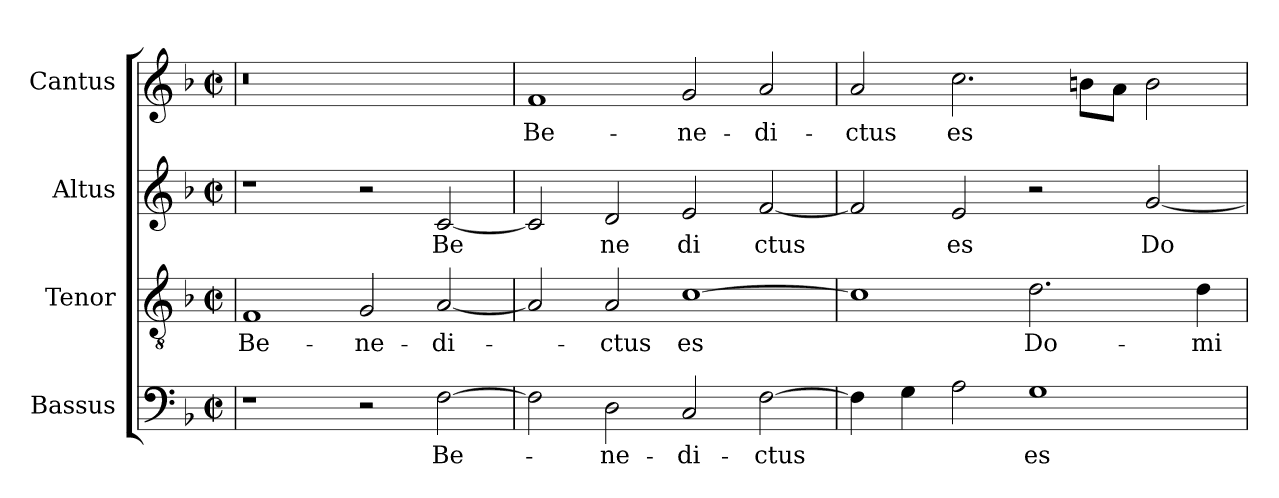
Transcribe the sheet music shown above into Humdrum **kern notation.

**kern	**text	**kern	**text	**kern	**text	**kern	**text
*part4	*part4	*part3	*part3	*part2	*part2	*part1	*part1
*staff4	*staff4	*staff3	*staff3	*staff2	*staff2	*staff1	*staff1
*I"Bassus	*	*I"Tenor	*	*I"Altus	*	*I"Cantus	*
!!LO:PB:g=z
*stria5	*	*stria5	*	*stria5	*	*stria5	*
*clefF4	*	*clefGv2	*	*clefG2	*	*clefG2	*
*k[b-]	*	*k[b-]	*	*k[b-]	*	*k[b-]	*
*F:	*	*F:	*	*F:	*	*F:	*
*M2/2	*	*M2/2	*	*M2/2	*	*M2/2	*
*met(c|)	*	*met(c|)	*	*met(c|)	*	*met(c|)	*
=1	=1!	=1	=1!	=1	=1!	=1!	=1!
!	!	!	!LO:LY:b:cj	!	!	!	!
1r	.	1F	Be-	1r	.	0r	.
!	!	!	!LO:LY:b:cj	!	!	!	!
2r	.	2G/	-ne-	2r	.	.	.
!	!LO:LY:b	!	!LO:LY:b:cj	!	!LO:LY:b	!	!
[>2F\	Be-	[<2A/	-di-	[<2c/	Be	.	.
=2	=2	=2	=2	=2	=2	=2	=2
!	!	!	!	!	!	!	!LO:LY:b:cj
2F\]	.	2A/]	.	2c/]	.	1f	Be-
!	!LO:LY:b:cj	!	!LO:LY:b:cj	!	!LO:LY:b:cj	!	!
2D\	-ne-	2A/	-ctus	2d/	ne	.	.
!	!LO:LY:b:cj	!	!LO:LY:b:cj	!	!LO:LY:b:cj	!	!LO:LY:b:cj
2C/	-di-	[>1c	es	2e/	di	2g/	-ne-
!	!LO:LY:b	!	!	!	!LO:LY:b	!	!LO:LY:b:cj
[>2F\	-ctus	.	.	[<2f/	ctus	2a/	-di-
=3	=3	=3	=3	=3	=3	=3	=3
!	!	!	!	!	!	!	!LO:LY:b:cj
4F\]	.	1c]	.	2f/]	.	2a/	-ctus
4G\	.	.	.	.	.	.	.
!	!	!	!	!	!LO:LY:b:cj	!	!LO:LY:b:cj
2A\	.	.	.	2e/	es	2.cc\	es
!	!LO:LY:b:cj	!	!LO:LY:b:cj	!	!	!	!
1G	es	2.d\	Do-	2r	.	.	.
.	.	.	.	.	.	8b\L	.
.	.	.	.	.	.	8a\J	.
!	!	!	!	!	!LO:LY:b	!	!
.	.	.	.	[<2g/	Do	2b\	.
!	!	!	!LO:LY:b:cj	!	!	!	!
.	.	4d\	-mi-	.	.	.	.
=	=	=	=	=	=	=	=
*-	*-	*-	*-	*-	*-	*-	*-
